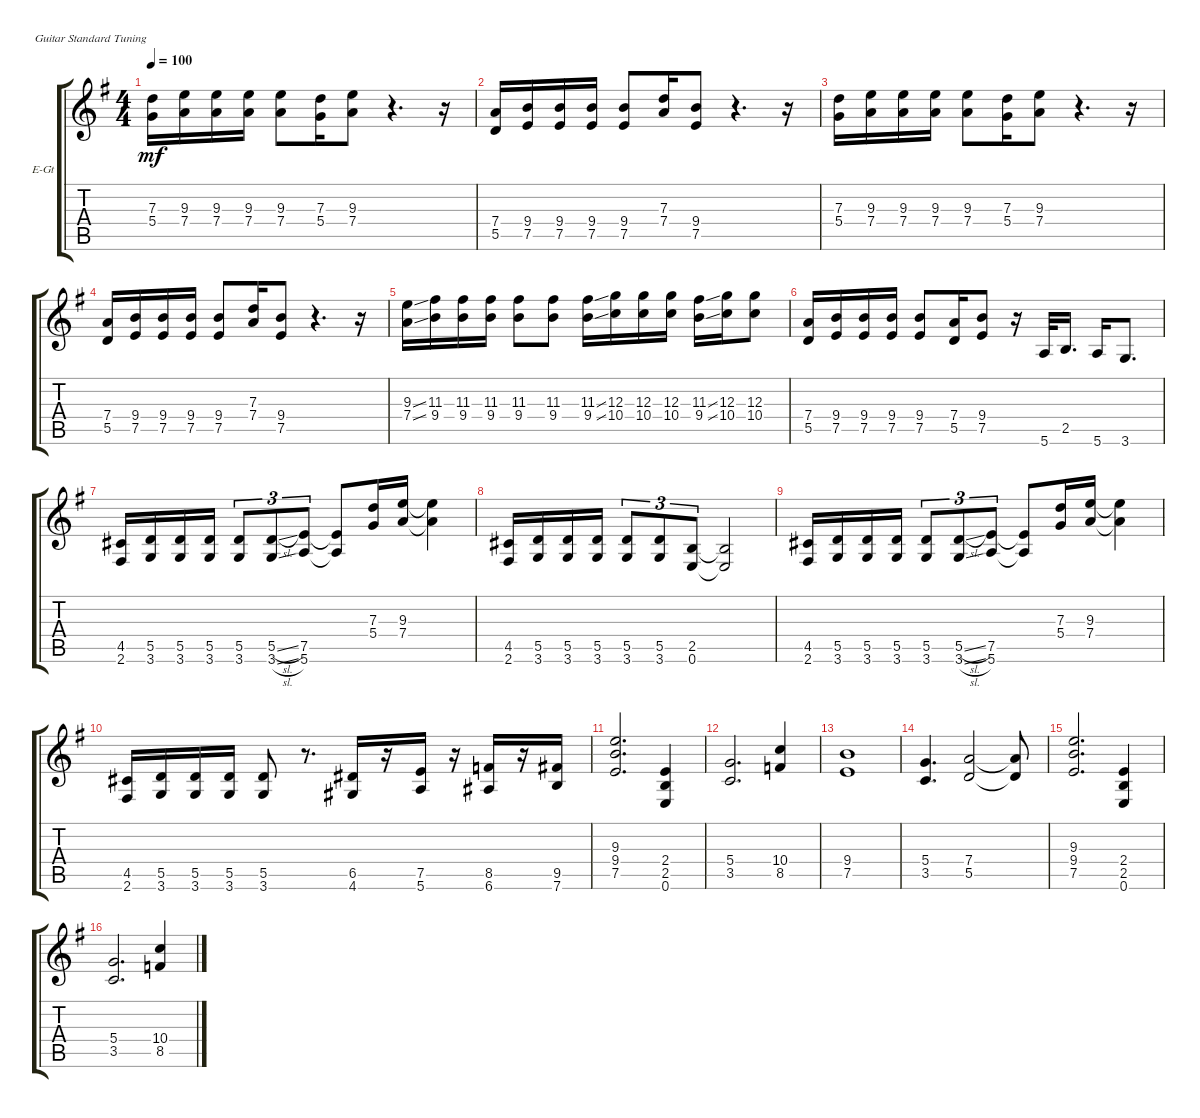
\defaultSystemsLayout 4
\bracketExtendMode groupsimilarinstruments
\firstSystemTrackNameOrientation horizontal
\otherSystemsTrackNameOrientation horizontal
\track ("Electric Guitar (Clean)" "E-Gt") {instrument electricguitarclean}
\staff {score tabs}
\tuning (E4 B3 G3 D3 A2 E2)
\ts (4 4)
\tempo 100
\clef g2
\ks eminor
(5.4 7.3).16{dy mf} (7.4 9.3).16 (7.4 9.3).16 (7.4 9.3).16 (7.4 9.3).8 (5.4 7.3).16 (9.3 7.4).8 r.4{d} r.16 |
(5.5 7.4).16 (9.4 7.5).16 (7.5 9.4).16 (7.5 9.4).16 (7.5 9.4).8 (7.4 7.3).16 (7.5 9.4).8 r.4{d} r.16 |
(5.4 7.3).16 (7.4 9.3).16 (7.4 9.3).16 (7.4 9.3).16 (7.4 9.3).8 (5.4 7.3).16 (9.3 7.4).8 r.4{d} r.16 |
(5.5 7.4).16 (9.4 7.5).16 (7.5 9.4).16 (7.5 9.4).16 (7.5 9.4).8 (7.4 7.3).16 (7.5 9.4).8 r.4{d} r.16 |
(7.4{ss} 9.3{ss}).16 (9.4 11.3).16 (9.4 11.3).16 (9.4 11.3).16 (9.4 11.3).8 (9.4 11.3).8 (9.4{ss} 11.3{ss}).16 (10.4 12.3).16 (10.4 12.3).16 (10.4 12.3).16 (9.4{ss} 11.3{ss}).16 (10.4 12.3).16 (10.4 12.3).8 |
(5.5 7.4).16 (9.4 7.5).16 (7.5 9.4).16 (7.5 9.4).16 (7.5 9.4).8 (5.5 7.4).16 (7.5 9.4).8 r.16 5.6.32 2.5.16{d} 5.6.16 3.6.8{d} |
(2.6 4.5).16 (3.6 5.5).16 (3.6 5.5).16 (3.6 5.5).16 (3.6 5.5).8{tu (3 2)} (3.6{sl} 5.5{sl}).8{tu (3 2)} (5.6 7.5).8{tu (3 2)} (5.6{t} 7.5{t}).8 (5.4 7.3).16 (7.4 9.3).16 (7.4{t} 9.3{t}).4 |
(2.6 4.5).16 (3.6 5.5).16 (3.6 5.5).16 (3.6 5.5).16 (3.6 5.5).8{tu (3 2)} (3.6 5.5).8{tu (3 2)} (0.6 2.5).8{tu (3 2)} (0.6{t} 2.5{t}).2 |
(2.6 4.5).16 (3.6 5.5).16 (3.6 5.5).16 (3.6 5.5).16 (3.6 5.5).8{tu (3 2)} (3.6{sl} 5.5{sl}).8{tu (3 2)} (5.6 7.5).8{tu (3 2)} (5.6{t} 7.5{t}).8 (5.4 7.3).16 (7.4 9.3).16 (7.4{t} 9.3{t}).4 |
(2.6 4.5).16 (3.6 5.5).16 (3.6 5.5).16 (3.6 5.5).16 (3.6 5.5).8 r.8{d} (4.6 6.5).16 r.16 (5.6 7.5).16 r.16 (6.6 8.5).16 r.16 (7.6 9.5).16 |
(7.5 9.4 9.3).2{d} (2.5 2.4 0.6).4 |
(3.5 5.4).2{d} (8.5 10.4).4 |
(7.5 9.4).1 |
(3.5 5.4).4{d} (5.5 7.4).2 (5.5{t} 7.4{t}).8 |
(7.5 9.4 9.3).2{d} (2.5 2.4 0.6).4 |
(3.5 5.4).2{d} (8.5 10.4).4
